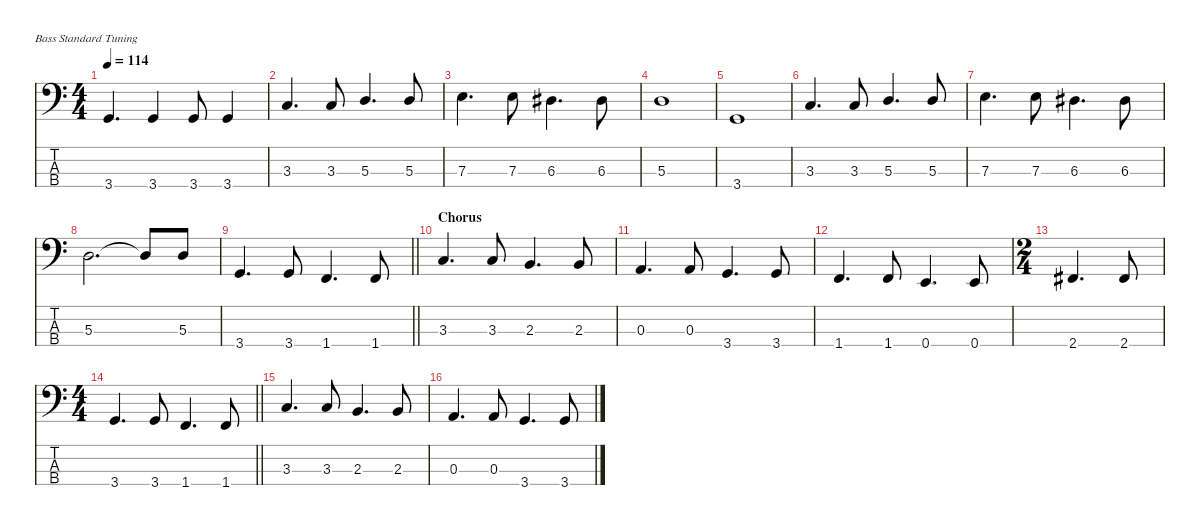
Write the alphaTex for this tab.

\defaultSystemsLayout 4
\hideDynamics
\bracketExtendMode nobrackets
\singleTrackTrackNamePolicy hidden
\multiTrackTrackNamePolicy hidden
\firstSystemTrackNameMode fullname
\firstSystemTrackNameOrientation horizontal
\otherSystemsTrackNameOrientation horizontal
\track ("Bass" "el.bs.") {defaultSystemsLayout 8 instrument electricbassfinger}
\staff {score tabs}
\tuning (G2 D2 A1 E1)
\ts (4 4)
\tempo 114
\clef f4
\ks c
3.4.4{d dy f beam Up} 3.4.4{beam Up} 3.4.8{beam Up} 3.4.4{beam Up} |
3.3.4{d beam Up} 3.3.8{beam Up} 5.3.4{d beam Up} 5.3.8{beam Up} |
7.3.4{d beam Down} 7.3.8{beam Down} 6.3{acc #}.4{d beam Down} 6.3{acc #}.8{beam Down} |
5.3.1{beam Down} |
3.4.1{beam Up} |
3.3.4{d beam Up} 3.3.8{beam Up} 5.3.4{d beam Up} 5.3.8{beam Up} |
7.3.4{d beam Down} 7.3.8{beam Down} 6.3{acc #}.4{d beam Down} 6.3{acc #}.8{beam Down} |
5.3.2{d beam Down} 5.3{t}.8{beam Up} 5.3.8{beam Up} |
\barLineRight lightlight
3.4.4{d beam Up} 3.4.8{beam Up} 1.4.4{d beam Up} 1.4.8{beam Up} |
\section ("" "Chorus")
3.3.4{d beam Up} 3.3.8{beam Up} 2.3.4{d beam Up} 2.3.8{beam Up} |
0.3.4{d beam Up} 0.3.8{beam Up} 3.4.4{d beam Up} 3.4.8{beam Up} |
1.4.4{d beam Up} 1.4.8{beam Up} 0.4.4{d beam Up} 0.4.8{beam Up} |
\ts (2 4)
\beaming (8 2 2)
2.4{acc #}.4{d beam Up} 2.4{acc #}.8{beam Up} |
\ts (4 4)
\beaming (8 2 2 2 2)
\barLineRight lightlight
3.4.4{d beam Up} 3.4.8{beam Up} 1.4.4{d beam Up} 1.4.8{beam Up} |
3.3.4{d beam Up} 3.3.8{beam Up} 2.3.4{d beam Up} 2.3.8{beam Up} |
0.3.4{d beam Up} 0.3.8{beam Up} 3.4.4{d beam Up} 3.4.8{beam Up}
